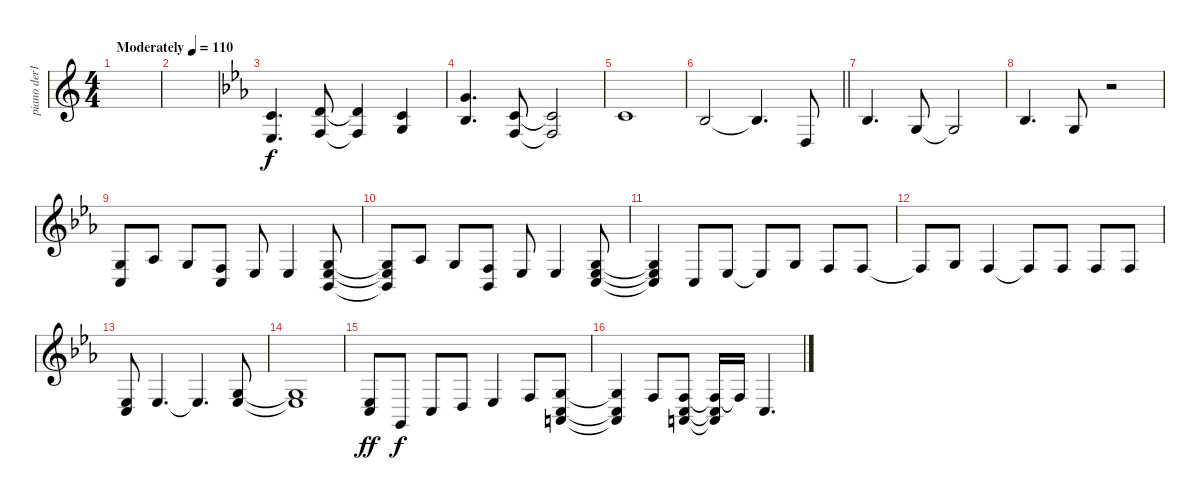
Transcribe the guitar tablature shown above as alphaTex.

\track ("piano der1" "piano der1") {instrument acousticgrandpiano}
\staff {score}
\tuning (E4 B3 G3 D3 A2 E2) {hide}
\ts (4 4)
\tempo (110 "Moderately")
\clef g2
\ks c
|
|
\ks eb
(1.2 1.4).4{d} (3.2 3.4).8 (3.2{t} 3.4{t}).4 (1.2 0.3).4 |
(3.1 3.3).4{d} (1.2 3.4).8 (1.2{t} 3.4{t}).2 |
1.2.1 |
\barLineRight lightlight
3.3.2 3.3{t}.4{d} 0.4.8 |
3.3.4{d} 0.3.8 0.3{t}.2 |
3.3.4{d} 0.3.8 r.2 |
(0.3 3.5).8 1.3.8 0.3.8 (3.4 3.5).8 1.4.8 1.4.4 (0.3 1.4 1.5).8 |
(0.3{t} 1.4{t} 1.5{t}).8 1.3.8 0.3.8 (3.4 1.5).8 1.4.8 1.4.4 (0.3 1.4 3.5).8 |
(0.3{t} 1.4{t} 3.5{t}).4 3.5.8 1.4.8 1.4{t}.8 0.3.8 3.4.8 3.4.8 |
3.4{t}.8 0.3.8 3.4.4 3.4{t}.8 3.4.8 3.4.8 3.4.8 |
(1.4 3.5).8 1.4.4{d} 1.4{t}.4{d} (0.3 1.4).8 |
(0.3{t} 1.4{t}).1 |
(1.4 3.5).8{dy ff} 3.6.8{dy f} 3.5.8 0.4.8 1.4.4 3.4.8 (0.3 3.5 5.6).8 |
(0.3{t} 3.5{t} 5.6{t}).4 3.4.8 (3.4 3.5 5.6).8 (3.4{t} 3.5{t} 5.6{t}).16 3.4{t}.16 3.5.4{d}
